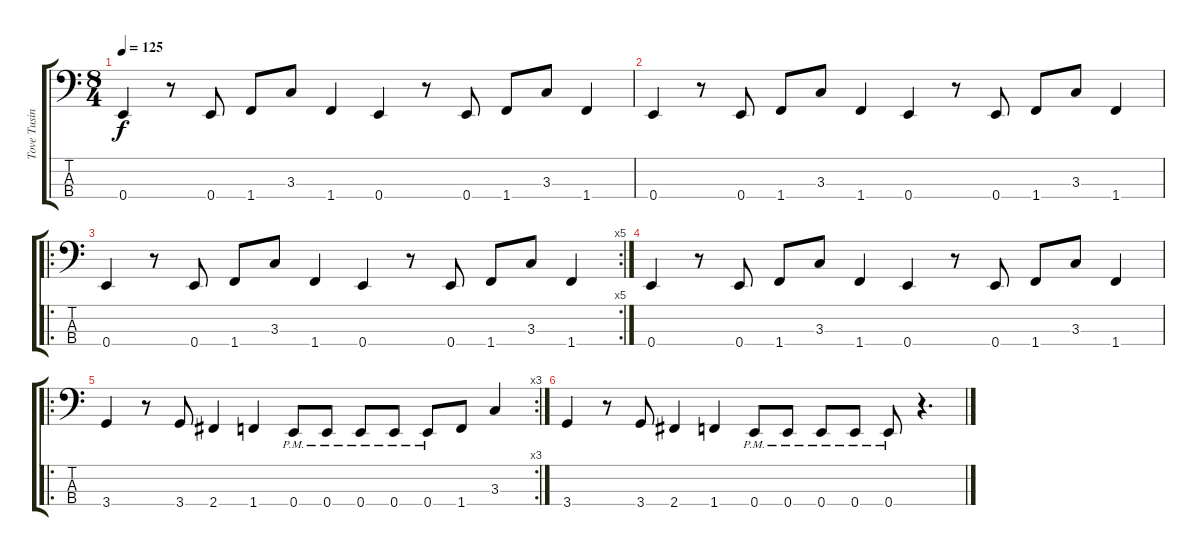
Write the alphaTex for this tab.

\track ("Tove Tusindpik" "Tove Tusin") {instrument electricbasspick}
\staff {score tabs}
\tuning (G2 D2 A1 E1) {hide}
\ts (8 4)
\tempo 125
\clef f4
\ks c
0.4.4{dy f} r.8 0.4.8 1.4.8 3.3.8 1.4.4 0.4.4 r.8 0.4.8 1.4.8 3.3.8 1.4.4 |
0.4.4 r.8 0.4.8 1.4.8 3.3.8 1.4.4 0.4.4 r.8 0.4.8 1.4.8 3.3.8 1.4.4 |
\ro
\rc 5
0.4.4 r.8 0.4.8 1.4.8 3.3.8 1.4.4 0.4.4 r.8 0.4.8 1.4.8 3.3.8 1.4.4 |
0.4.4 r.8 0.4.8 1.4.8 3.3.8 1.4.4 0.4.4 r.8 0.4.8 1.4.8 3.3.8 1.4.4 |
\ro
\rc 3
3.4.4 r.8 3.4.8 2.4.4 1.4.4 0.4{pm}.8 0.4{pm}.8 0.4{pm}.8 0.4{pm}.8 0.4{pm}.8 1.4.8 3.3.4 |
3.4.4 r.8 3.4.8 2.4.4 1.4.4 0.4{pm}.8 0.4{pm}.8 0.4{pm}.8 0.4{pm}.8 0.4{pm}.8 r.4{d}
